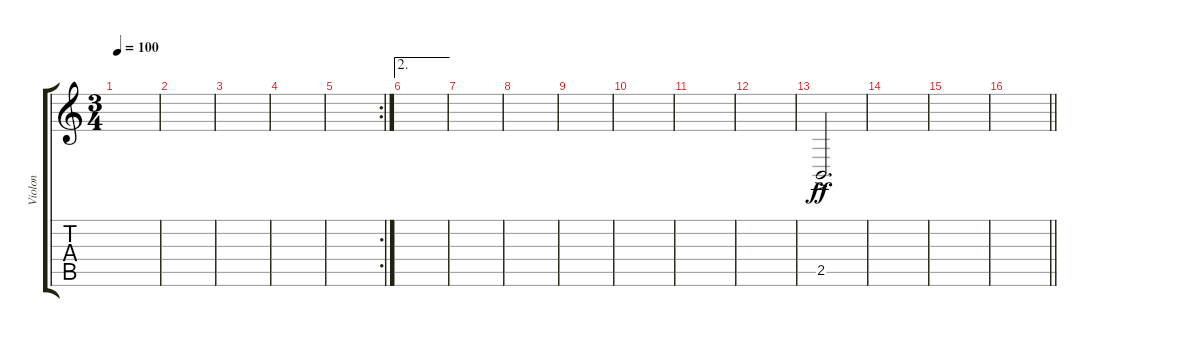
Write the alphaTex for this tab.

\track ("Violon" "Violon") {instrument violin}
\staff {score tabs}
\tuning (E4 B3 G3 D3 A2 E2) {hide}
\ts (3 4)
\tempo 100
\clef g2
\ks c
|
|
|
|
\rc 2
|
\ae 2
|
|
|
|
|
|
|
2.5{ac}.2{d dy ff} |
|
|
\barLineRight lightlight
